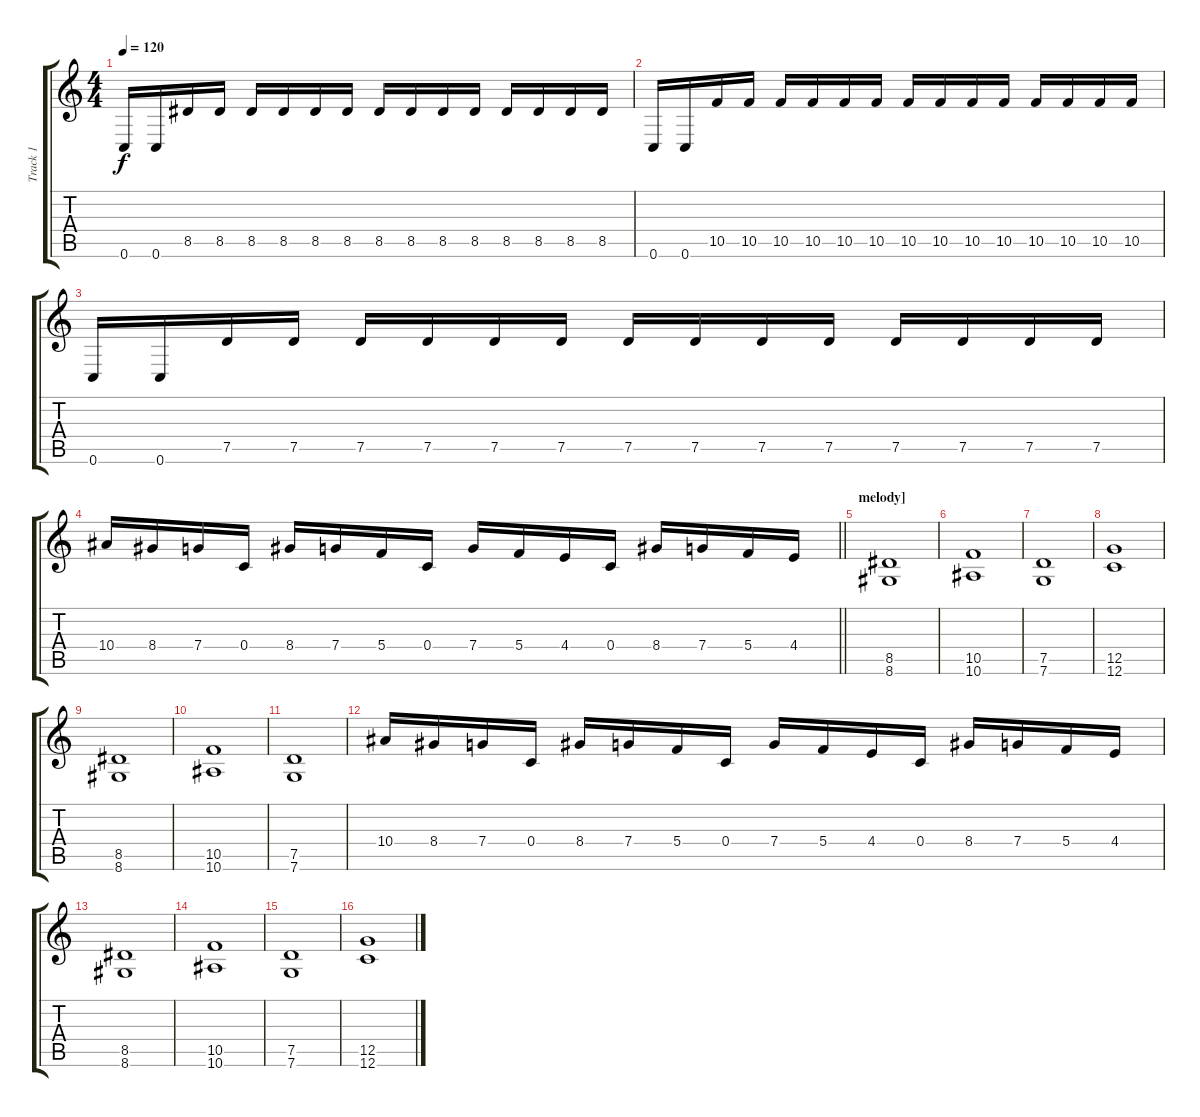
\track ("Track 1" "Track 1") {instrument distortionguitar}
\staff {score tabs}
\tuning (D4 A3 F3 C3 G2 C2) {hide}
\ts (4 4)
\tempo 120
\clef g2
\ks c
0.6.16{dy f} 0.6.16 8.5.16 8.5.16 8.5.16 8.5.16 8.5.16 8.5.16 8.5.16 8.5.16 8.5.16 8.5.16 8.5.16 8.5.16 8.5.16 8.5.16 |
0.6.16 0.6.16 10.5.16 10.5.16 10.5.16 10.5.16 10.5.16 10.5.16 10.5.16 10.5.16 10.5.16 10.5.16 10.5.16 10.5.16 10.5.16 10.5.16 |
0.6.16 0.6.16 7.5.16 7.5.16 7.5.16 7.5.16 7.5.16 7.5.16 7.5.16 7.5.16 7.5.16 7.5.16 7.5.16 7.5.16 7.5.16 7.5.16 |
\barLineRight lightlight
10.4.16 8.4.16 7.4.16 0.4.16 8.4.16 7.4.16 5.4.16 0.4.16 7.4.16 5.4.16 4.4.16 0.4.16 8.4.16 7.4.16 5.4.16 4.4.16 |
\section ("" "melody]")
(8.5 8.6).1 |
(10.5 10.6).1 |
(7.5 7.6).1 |
(12.5 12.6).1 |
(8.5 8.6).1 |
(10.5 10.6).1 |
(7.5 7.6).1 |
10.4.16 8.4.16 7.4.16 0.4.16 8.4.16 7.4.16 5.4.16 0.4.16 7.4.16 5.4.16 4.4.16 0.4.16 8.4.16 7.4.16 5.4.16 4.4.16 |
(8.5 8.6).1 |
(10.5 10.6).1 |
(7.5 7.6).1 |
(12.5 12.6).1
